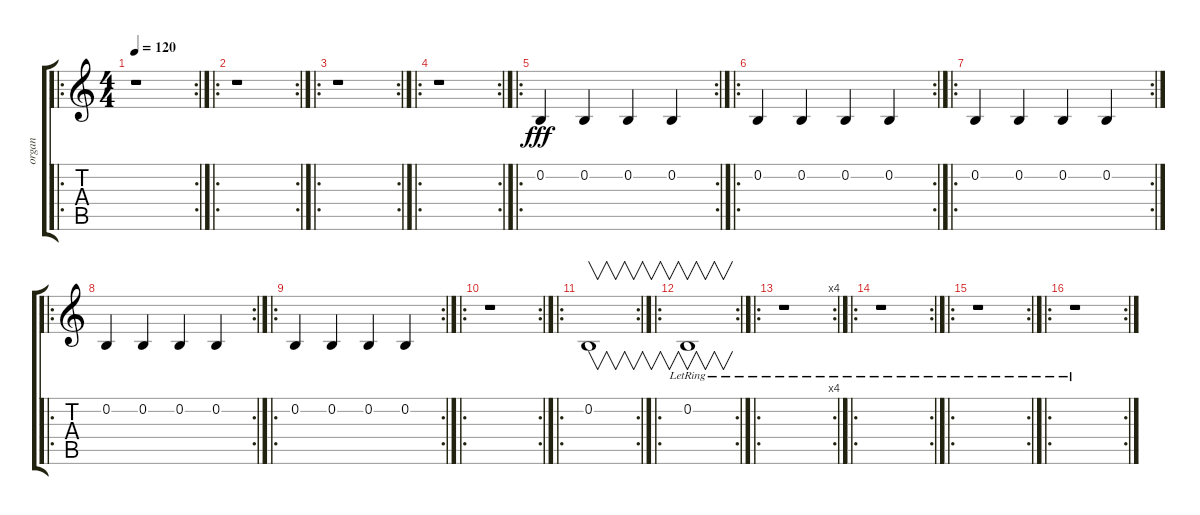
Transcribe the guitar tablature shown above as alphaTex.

\track ("organ" "organ") {instrument rockorgan}
\staff {score tabs}
\tuning (E4 B3 G3 D3 A2 E2) {hide}
\ro
\rc 2
\ts (4 4)
\tempo 120
\clef g2
\ks c
r.1{dy fff instrument rockorgan} |
\ro
\rc 2
r.1 |
\ro
\rc 2
r.1 |
\ro
\rc 2
r.1 |
\ro
\rc 2
0.2.4 0.2.4 0.2.4 0.2.4 |
\ro
\rc 2
0.2.4 0.2.4 0.2.4 0.2.4 |
\ro
\rc 2
0.2.4 0.2.4 0.2.4 0.2.4 |
\ro
\rc 2
0.2.4 0.2.4 0.2.4 0.2.4 |
\ro
\rc 2
0.2.4 0.2.4 0.2.4 0.2.4 |
\ro
\rc 2
r.1 |
\ro
\rc 2
0.2.1{v} |
\ro
\rc 2
0.2{lr}.1{v} |
\ro
\rc 4
r.1 |
\ro
\rc 2
r.1 |
\ro
\rc 2
r.1 |
\ro
\rc 2
r.1
